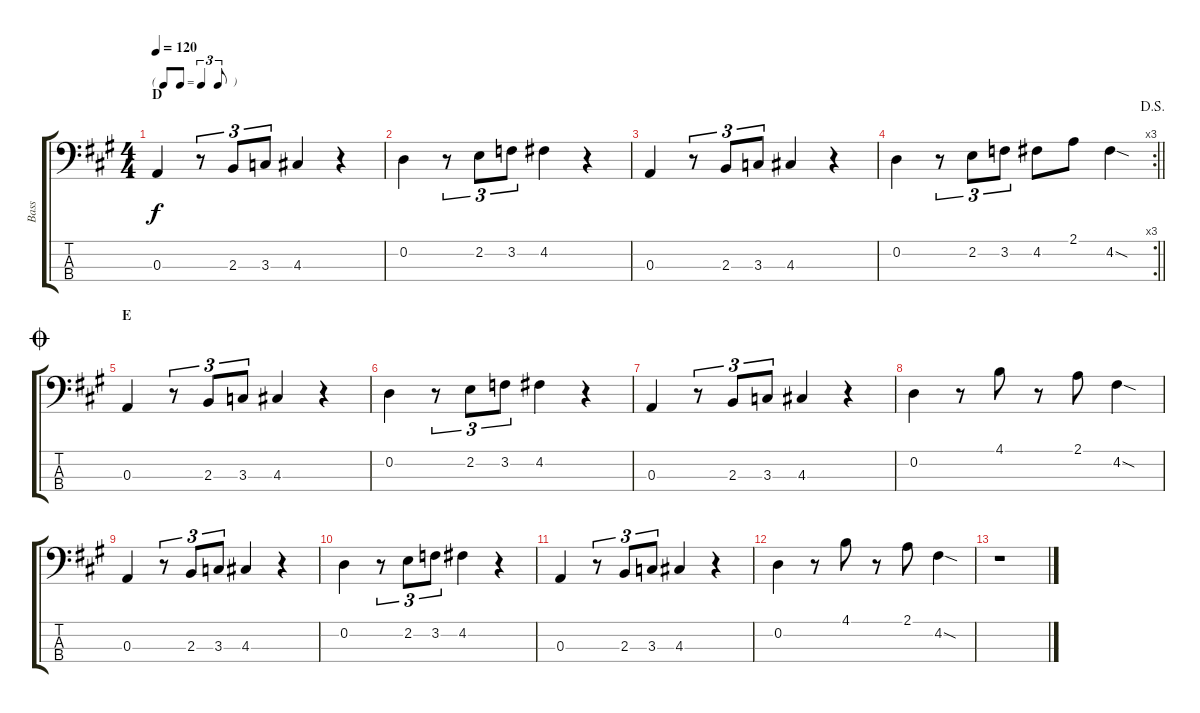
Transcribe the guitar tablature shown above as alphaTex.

\track ("Bass" "Bass") {instrument electricbassfinger}
\staff {score tabs}
\tuning (G2 D2 A1 E1) {hide}
\ts (4 4)
\tf triplet8th
\section ("" "D")
\tempo 120
\clef f4
\ks a
0.3.4{dy f} r.8{tu (3 2)} 2.3.8{tu (3 2)} 3.3.8{tu (3 2)} 4.3.4 r.4 |
0.2.4 r.8{tu (3 2)} 2.2.8{tu (3 2)} 3.2.8{tu (3 2)} 4.2.4 r.4 |
0.3.4 r.8{tu (3 2)} 2.3.8{tu (3 2)} 3.3.8{tu (3 2)} 4.3.4 r.4 |
\rc 3
\jump dalsegno
\barLineRight lightlight
0.2.4 r.8{tu (3 2)} 2.2.8{tu (3 2)} 3.2.8{tu (3 2)} 4.2.8 2.1.8 4.2{sod}.4 |
\section ("" "E")
\jump coda
0.3.4 r.8{tu (3 2)} 2.3.8{tu (3 2)} 3.3.8{tu (3 2)} 4.3.4 r.4 |
0.2.4 r.8{tu (3 2)} 2.2.8{tu (3 2)} 3.2.8{tu (3 2)} 4.2.4 r.4 |
0.3.4 r.8{tu (3 2)} 2.3.8{tu (3 2)} 3.3.8{tu (3 2)} 4.3.4 r.4 |
0.2.4 r.8 4.1.8 r.8 2.1.8 4.2{sod}.4 |
0.3.4 r.8{tu (3 2)} 2.3.8{tu (3 2)} 3.3.8{tu (3 2)} 4.3.4 r.4 |
0.2.4 r.8{tu (3 2)} 2.2.8{tu (3 2)} 3.2.8{tu (3 2)} 4.2.4 r.4 |
0.3.4 r.8{tu (3 2)} 2.3.8{tu (3 2)} 3.3.8{tu (3 2)} 4.3.4 r.4 |
0.2.4 r.8 4.1.8 r.8 2.1.8 4.2{sod}.4 |
r.1
